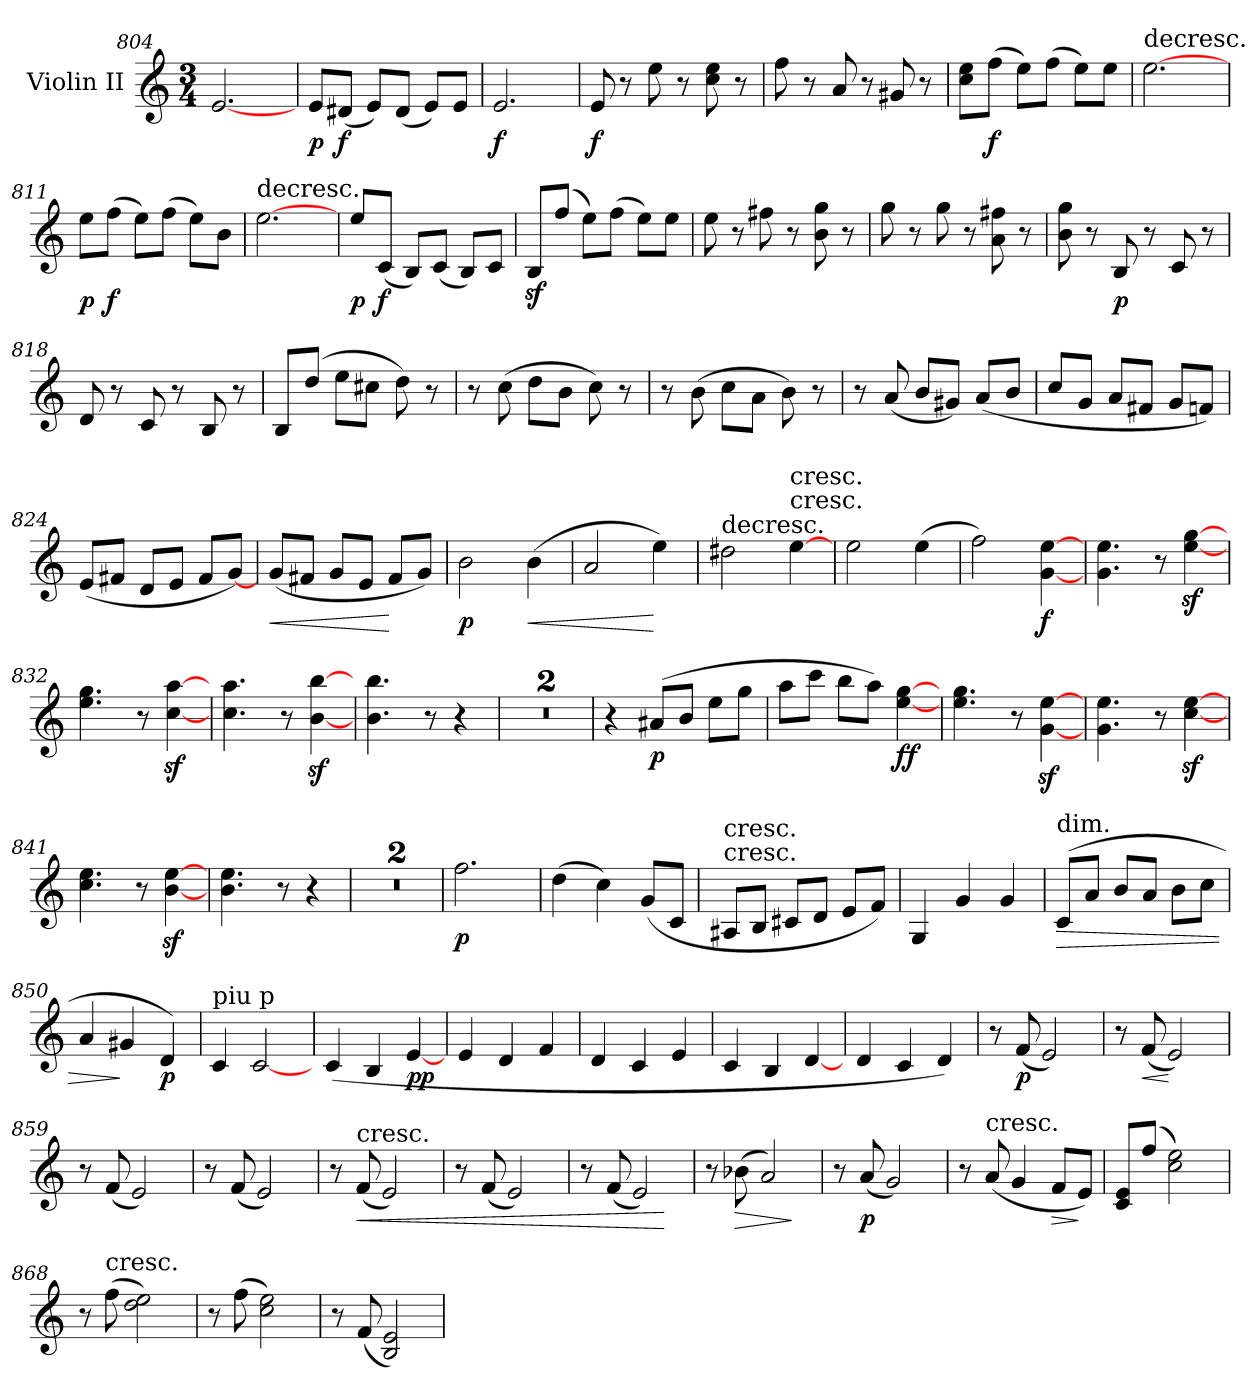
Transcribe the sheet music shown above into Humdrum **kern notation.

**kern	**dynam
*part1	*part1
*staff1	*staff1
*I"Violin II	*
*I'Vln	*
*clefG2	*
*k[]	*
*C:	*
*M3/4	*
=804	=804
[2.e	.
=805	=805
8e/L	p
(8d#X/J	f
8e/L)	.
(8d#/J	.
8e/L)	.
8e/J	.
=806	=806
2.e	f
=807	=807
8e	f
8r	.
8ee	.
8r	.
8cc 8ee	.
8r	.
=808	=808
8ff	.
8r	.
8a	.
8r	.
8g#X	.
8r	.
=809	=809
8cc\ 8ee\L	.
(8ff\J	f
8ee\L)	.
(8ff\J	.
8ee\L)	.
8ee\J	.
=810	=810
!LO:TX:t=decresc.	!
[2.ee	.
=811	=811
8ee\L	p
(8ff\J	f
8ee\L)	.
(8ff\J	.
8ee\L)	.
8b\J	.
=812	=812
!LO:TX:t=decresc.	!
[2.ee	.
=813	=813
8ee/L	p
(8c/J	f
8B/L)	.
(8c/J	.
8B/L)	.
8c/J	.
=814	=814
8Bz/L	.
(8ff/J	.
8ee\L)	.
(8ff\J	.
8ee\L)	.
8ee\J	.
=815	=815
8ee	.
8r	.
8ff#X	.
8r	.
8b 8gg	.
8r	.
=816	=816
8gg	.
8r	.
8gg	.
8r	.
8a 8ff#X	.
8r	.
=817	=817
8b 8gg	.
8r	.
8B	p
8r	.
8c	.
8r	.
=818	=818
8d	.
8r	.
8c	.
8r	.
8B	.
8r	.
=819	=819
8B/L	.
(8dd/J	.
8ee\L	.
8cc#X\J	.
8dd)	.
8r	.
=820	=820
8r	.
(8cc	.
8dd\L	.
8b\J	.
8cc)	.
8r	.
=821	=821
8r	.
(8b	.
8cc\L	.
8a\J	.
8b)	.
8r	.
=822	=822
8r	.
(8a	.
8b/L	.
8g#X/J)	.
(8a/L	.
8b/J	.
=823	=823
8cc/L	.
8g/J	.
8a/L	.
8f#X/J	.
8g/L	.
8fn/J)	.
=824	=824
(8e/L	.
8f#X/J	.
8d/L	.
8e/J	.
8f#/L	.
[8g/J)	.
=825	=825
!	!LO:HP:b
(8g/L	<
8f#X/J	.
8g/L	.
8e/J	.
8f#/L	[
8g/J)	.
=826	=826
2b	p
!	!LO:HP:b
(4b	<
=827	=827
2a	.
4ee)	[
=828	=828
!LO:TX:t=decresc.	!
2dd#X	.
!LO:TX:t=cresc.	!
!LO:TX:a:t=cresc.	!
[4ee	.
=829	=829
2ee	.
(4ee	.
=830	=830
2ff)	.
[4g [4ee	f
=831	=831
4.g 4.ee	.
8r	.
[4eez [4ggz	.
=832	=832
4.ee 4.gg	.
8r	.
[4ccz [4aaz	.
=833	=833
4.cc 4.aa	.
8r	.
[4bz [4bbz	.
=834	=834
4.b 4.bb	.
8r	.
4r	.
=835	=835
2.r	.
=836	=836
2.r	.
=837	=837
4r	.
(8a#X/L	p
8b/J	.
8ee\L	.
8gg\J	.
=838	=838
8aa\L	.
8ccc\J	.
8bb\L	.
8aa\J)	.
[4ee [4gg	ff
=839	=839
4.ee 4.gg	.
8r	.
[4gz [4eez	.
=840	=840
4.g 4.ee	.
8r	.
[4ccz [4eez	.
=841	=841
4.cc 4.ee	.
8r	.
[4bz [4eez	.
=842	=842
4.b 4.ee	.
8r	.
4r	.
=843	=843
2.r	.
=844	=844
2.r	.
=845	=845
2.ff	p
=846	=846
(4dd	.
4cc)	.
(8g/L	.
8c/J	.
=847	=847
!LO:TX:t=cresc.	!
!LO:TX:a:t=cresc.	!
8A#X/L	.
8B/J	.
8c#X/L	.
8d/J	.
8e/L	.
8f/J)	.
=848	=848
4G	.
4g	.
4g	.
=849	=849
!LO:TX:a:t=dim.	!
!	!LO:HP:b
(8c/L	>
8a/J	.
8b/L	.
8a/J	.
8b\L	.
8cc\J	.
=850	=850
4a	.
4g#X	]
4d)	p
=851	=851
!LO:TX:a:t=piu p	!
4c	.
[2c	.
=852	=852
(4c	.
4B	.
[4e	pp
=853	=853
4e	.
4d	.
4f	.
=854	=854
4d	.
4c	.
4e	.
=855	=855
4c	.
4B	.
[4d	.
=856	=856
4d	.
4c	.
4d)	.
=857	=857
8r	.
(8f	p
2e)	.
=858	=858
8r	.
!	!LO:HP:b
(8f	<
2e)	[
=859	=859
8r	.
(8f	.
2e)	.
=860	=860
8r	.
(8f	.
2e)	.
=861	=861
8r	.
!LO:TX:a:t=cresc.	!
!	!LO:HP:b
(8f	<
2e)	.
=862	=862
8r	.
(8f	.
2e)	.
=863	=863
8r	.
(8f	.
2e)	.
.	[
=864	=864
8r	.
!	!LO:HP:b
(8b-X	>
2a)	.
.	]
=865	=865
8r	.
(8a	p
2g)	.
=866	=866
8r	.
!LO:TX:t=cresc.	!
(8a	.
4g	.
!	!LO:HP:b
8f/L	>
8e/J)	]
=867	=867
8c/ 8e/L	.
(8ff/J	.
2cc 2ee)	.
=868	=868
8r	.
!LO:TX:a:t=cresc.	!
(8ff	.
2dd 2ee)	.
=869	=869
8r	.
(8ff	.
2cc 2ee)	.
=870	=870
8r	.
(8f	.
2B 2e)	.
=	=
*-	*-
